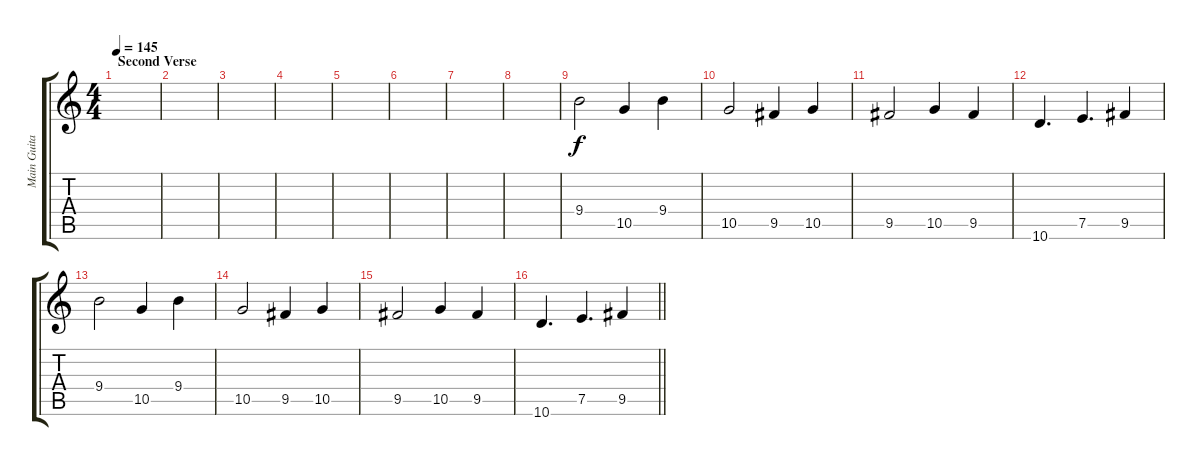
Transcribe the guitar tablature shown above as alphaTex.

\track ("Main Guitar" "Main Guita") {instrument overdrivenguitar}
\staff {score tabs}
\tuning (E4 B3 G3 D3 A2 E2) {hide}
\ts (4 4)
\section ("" "Second Verse")
\tempo 145
\clef g2
\ks c
|
|
|
|
|
|
|
|
9.4.2 10.5.4 9.4.4 |
10.5.2 9.5.4 10.5.4 |
9.5.2 10.5.4 9.5.4 |
10.6.4{d} 7.5.4{d} 9.5.4 |
9.4.2 10.5.4 9.4.4 |
10.5.2 9.5.4 10.5.4 |
9.5.2 10.5.4 9.5.4 |
\barLineRight lightlight
10.6.4{d} 7.5.4{d} 9.5.4
